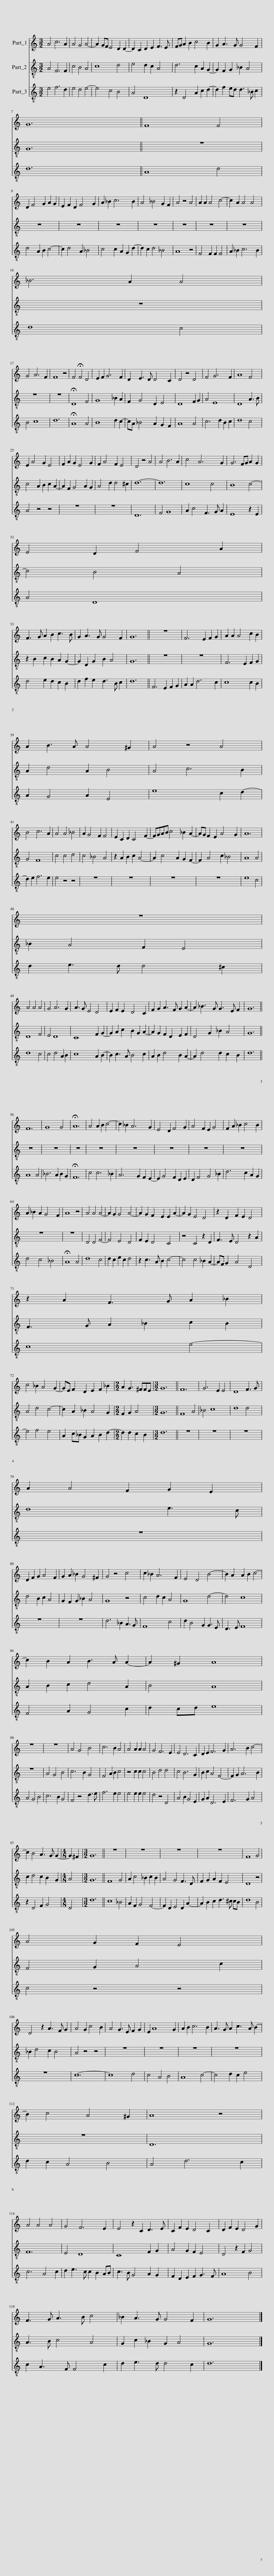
X:1
%%score 1 2 3
L:1/8
M:3/2
I:linebreak $
K:C
V:1 treble
V:2 treble-8
V:3 treble-8
V:1
 A4 c6 A2 | A4 G4 A4- | A2 GF E4 D2 D2- | D2 C2 D2 E2 F3 E | FG A2 B2 c4 B2 | %5
 G2 A3 G G4 F2 |$ G12 || F8 F4 |$ D2 F4 G2 A2 G2 | E2 F2 D2 F4 G2 | %10
 A2 _B2 c6 B2 | A4 _B4 G2 F2 | A4 z4 A4 | A2 A2 A4 c4- | c2 A2 A4 A4 |$ %15
 _B6 A2 A4 |$ G4 A6 F2 | F8 z4 | F4 !fermata!F4 D4 | E2 F2 G6 F2 | %20
 D2 E3 D D4 C2 | D4 z4 D4 | F4 G6 F2 | A8 F4 |$ E2 A4 G2 E4 | %25
 F2 A2 G2 E4 G2 | F2 A4 F2 E4 | D4 z4 A4 | A4 B6 A2 | c4 A6 G2 | %30
 G6 FG A2 G2 |$ E4 D2 F4 A2 |$ F3 G A2 B2 c3 B | G2 A3 G G4 F2 | G12 || %35
 z12 | F6 E2 F2 G2 | A2 A2 A4 c2 B2 |$ A2 B3 A A4 ^G2 | A4 z4 A4 |$ %40
 B4 c6 A2 | A4 A4 _B4 | A2 G4 F2 F4 | E2 C2 D2 C4 F2- | FGAB c4 _B2 A2- | %45
 AG F2 E2 A4 G2 | A12 |$ z12 |$ A4 A4 A4 | G4 A6 G2 | %50
 A3 G E4 D4 | E2 F2 E2 D4 C2 | F2 G2 A3 F G2 A2- | A2 _B3 G G3 E F2 | G12 ||$ %55
 F12 | G8 G4 | !fermata!A12 | A4 A2 B2 c4- | c2 _B2 A6 G2 | %60
 E4 D2 F4 G2 | A4 F2 E2 G4 | F2 A2 _B2 c4 B2 |$ A2 _B2 A2 G4 F2 | A8 z4 | %65
 A4 A4 A4- | A2 G2 G4 A4- | A2 G2 F2 E2 E2 A2- | A2 G2 E4 D4 | z2 D2 F2 E2 D4 |$ %70
 z2 A2 F3 G A2 _B2 |$ c4 _B2 A4 G2- | GE F2 D2 E2 F2 _B2 |[M:2/2] A2 G3 ^FFE |[M:3/2] G12 || %75
 F12 | G6 E2 E4 | D8 F3 G |$ A2 A4 F2 G2 E2 |$ D2 F2 G2 A4 F2 | %80
 G2 A2 _B2 G4 ^F2 | G4 z4 c4 | c2 _B2 A6 F2 | E4 D4 B4- | B2 A2 A2 B2 c4- |$ %85
 c2 B2 A2 B3 A A2- | A2 ^G2 A8 |$ z12 | z12 | A4 G4 B4 | %90
 c6 B2 A4 | A4 A2 A2 A4 | G4 F6 E2 | E4 D6 C2 | D2 E2 F6 G2 | %95
 A6 B2 c4- |$ c2 B4 A3 G G2- |[M:4/8] G2 ^F2 |[M:3/2] G12 || z12 | %100
 z12 | z12 | z12 | F8 G4 |$ A4 G2 F2 E4 |$ %105
 D4 z2 A3 F G2 | A4 G2 c4 B2 | A4 G3 E F2 G2 | E2 A8 G2 | A2 B2 c6 B2 | %110
 A3 G A2 c3 A B2- |$ B2 c4 A4 ^G2 | A8 z4 |$ A4 A4 A4 | G4 F6 E2 | %115
 E4 z2 C2 D3 E | C2 F2 E2 D4 C2 | D2 F2 E2 D4 G2 |$ F3 G A3 B c4 | _B2 A3 G G4 F2 | %120
 G12 |] %121
V:2
 A4 F6 F2 | c4 B4 A4 | c8 d4 | e4 d2 c2 A4 | d6 c2 A2 G2- | %5
 G2 F2 G2 _B2 A4 |$ G12 || z12 |$ z12 | z12 | %10
 z12 | z12 | z12 | z12 | z12 |$ %15
 z12 |$ z12 | z12 | !fermata!D8 F4 | G8 _B2 A2 | %20
 F2 G4 D2 E4 | D8 F2 G2 | A4 E8 | D8 A3 B |$ c4 A2 B2 c2 A2- | %25
 A2 F2 G4 A2 G2 | A4 d2 d4 ^c2 | d12- | d12 | c8 c4 | %30
 B8 c4- |$ c4 B4 A4 |$ z2 B2 c2 B2 A2 G2- | G2 D2 G2 B2 A4 | G12 || %35
 z12 | z12 | F6 E2 F2 G2 |$ A2 d4 A2 B4 | A4 c6 B2 |$ %40
 G4 F8 | c4 c4 d4 | c4 _B4 A4 | z2 A2 B2 c2 A4- | A2 c4 A2 G2 F2- | %45
 F2 A4 c2 _B4 | A8 A4 |$ _B2 A4 F2 E4 |$ D8 F4 | E4 D8 | %50
 C8 F2 G2- | G2 A2 c2 B2 G2 A2- | A2 G2 F2 D2 E2 F2 | D4 G2 _B2 A4 | G12 ||$ %55
 z12 | z12 | z12 | z12 | z12 | %60
 z12 | z12 | z12 |$ z12 | z12 | %65
 D4 D4 F4- | F4 E4 D4 | F2 E2 D4 C4 | z4 C4 z2 D2 | F3 E D4 z2 A2 |$ %70
 F3 G A2 _B2 c2 B2 |$ A4 d4 c4- | c2 A2 _B2 A4 G2 |[M:2/2] F2 G2 A4 |[M:3/2] G12 || %75
 F8 A4 | _B4 c8 | d8 d4 |$ d8 e3 c |$ d4 B2 c2 A4 | %80
 G2 F2 G2 _B2 A4 | G8 z4 | c4 d2 c2 A4 | G8 d4- | d4 c8 |$ %85
 A2 B2 c2 d4 A2 | B4 A8 |$ z12 | A4 G4 B4 | c6 B2 G4 | %90
 F4 A2 B2 c4 | z4 c2 c2 c4 | B4 d4 d4 | c4 B6 G2 | B2 c2 A4 F4- | %95
 F2 G2 A6 B2 |$ c2 d4 c2 B2 G2 |[M:4/8] A4 |[M:3/2] G12 || F8 G4 | %100
 A2 c4 _B2 c2 B2 | A4 G4 F3 D | F2 G2 A2 F2 E4 | D8 z4 |$ F4 G2 A4 c2 |$ %105
 _B2 d4 c2 B4 | A4 z4 z4 | z12 | z12 | z12 | %110
 z12 |$ z12 | D12 |$ F12 | E4 D8 | %115
 C8 F2 G2 | A4 G2 F2 E4 | D4 z2 F2 G4 |$ A3 B c4 A4 | G2 c2 _B2 G2 A4 | %120
 G12 |] %121
V:3
 e4 f6 d2 | e4 d4 e4- | e4 c4 B4 | A4 D8 | z2 D4 A2 c2 d2- | %5
 d2 f2 ed d3 _B c2 |$ d12 || A8 d4 |$ d4 A2 B2 c4- | c2 d4 A2 _B4 | %10
 c4 c2 A2 G2 d2- | d2 c2 d4 _B4 | A8 z4 | F4 F2 F2 F4 | A2 _B2 c6 B2 |$ %15
 d8 c4 |$ B4 c8 | d12 | !fermata!A8 A4 | B8 d2 c2- | %20
 cA _B4 A2 G2 F2 | A8 A4 | c6 d2 B2 c2 | d8 c4 |$ A4 z4 z4 | %25
 z12 | z12 | D12 | F4 G8 | A2 c4 F3 G A2 | %30
 E8 z2 E2 |$ A4 D8 |$ d4 e2 d2 c2 B2 | d2 f2 e2 d3 B c2 | d12 || %35
 F6 E2 F2 G2 | A2 A2 d6 c2 | c8 c2 B2 |$ A2 G4 A2 E4 | e8 c2 d2- |$ %40
 d2 e2 f6 e2 | e4 z4 z4 | z12 | z12 | z12 | %45
 z12 | e8 c4 |$ d2 e3 d d4 ^c2 |$ d8 c4 | c4 d4 A2 B2 | %50
 c8 A2 B2- | B2 c3 A B4 c2 | A2 B2 d4 B2 A2- | A2 d4 d2 c2 B2 | d12 ||$ %55
 A8 A4 | _B6 A2 B2 G2 | !fermata!F12 | c4 c6 _B2 | A6 G2 F2 E2- | %60
 E2 G4 F2 D2 E2 | D2 F4 G4 _B2 | d6 c2 A2 G2 |$ d4 c4 _B4 | !fermata!A8 A4 | %65
 d8 c4 | d2 c2 e2 c2 d4 | z2 c3 A B2 c4- | c4 c4 _B2 A2- | AF G2 A4 D4 |$ %70
 c8 e4- |$ e4 f4 e4 | A2 c_B G2 A2 B2 d2- |[M:2/2] d2 d2 c2 B2 |[M:3/2] d12 || %75
 z12 | z12 | z12 |$ z12 |$ z12 | %80
 z12 | d6 _B2 A3 G | F8 c4 | d2 B4 G2 G3 E | D3 E F8 |$ %85
 F4 A2 G4 c2 | d2 cd e8 |$ A4 G4 B4 | c6 B2 G4 | F4 z4 d3 e | %90
 f6 e2 e4 | e4 e2 e2 e4 | d4 z4 D4 | A4 B2 G4 E2 | G2 A2 D6 E2 | %95
 F6 G2 A4 |$ z2 D4 F2 G4 |[M:4/8] D4 |[M:3/2] d12 || c8 _B4 | %100
 A2 F2 G4 F4- | F2 D2 E4 D2 A2- | A2 B2 c2 d3 ^c cB | d8 B4 |$ c4 z4 z4 |$ %105
 z12 | c12- | c8 d4 | c4 A4 B4 | A8 c4- | %110
 c4 d2 c2 e4 |$ d2 c2 A4 B4 | A4 d6 c2 |$ c6 A4 c2 | d2 e3 c c2 B2 AB | %115
 c3 B G4 A2 G2 | F2 D2 E2 F2 G3 F | A8 B4 |$ c2 A3 F F4 c2 | d2 e3 d d4 c2 | %120
 d12 |] %121
